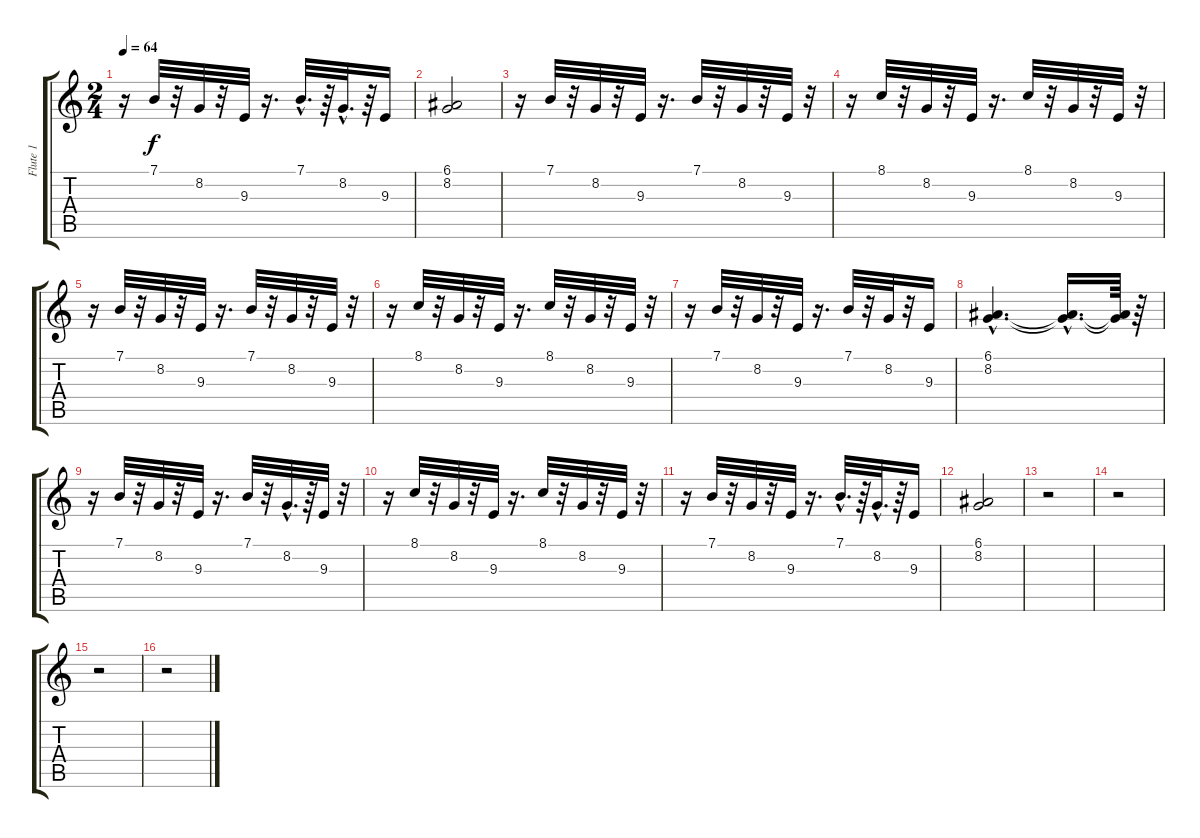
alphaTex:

\track ("Flute 1" "Flute 1") {instrument flute}
\staff {score tabs}
\tuning (E4 B3 G3 D3 A2 E2) {hide}
\ts (2 4)
\tempo 64
\clef g2
\ks c
r.16{dy f} 7.1.32 r.32 8.2.32 r.32 9.3.32 r.16{d} 7.1{hac}.32{d} r.64 8.2{hac}.32{d} r.64 9.3.16 |
(6.1 8.2).2 |
r.16 7.1.32 r.32 8.2.32 r.32 9.3.32 r.16{d} 7.1.32 r.32 8.2.32 r.32 9.3.32 r.32 |
r.16 8.1.32 r.32 8.2.32 r.32 9.3.32 r.16{d} 8.1.32 r.32 8.2.32 r.32 9.3.32 r.32 |
r.16 7.1.32 r.32 8.2.32 r.32 9.3.32 r.16{d} 7.1.32 r.32 8.2.32 r.32 9.3.32 r.32 |
r.16 8.1.32 r.32 8.2.32 r.32 9.3.32 r.16{d} 8.1.32 r.32 8.2.32 r.32 9.3.32 r.32 |
r.16 7.1.32 r.32 8.2.32 r.32 9.3.32 r.16{d} 7.1.32 r.32 8.2.32 r.32 9.3.16 |
(6.1{hac} 8.2{hac}).4{d} (6.1{hac t} 8.2{hac t}).16{d} (6.1{t} 8.2{t}).64 r.64 |
r.16 7.1.32 r.32 8.2.32 r.32 9.3.32 r.16{d} 7.1.32 r.32 8.2{hac}.32{d} r.64 9.3.32 r.32 |
r.16 8.1.32 r.32 8.2.32 r.32 9.3.32 r.16{d} 8.1.32 r.32 8.2.32 r.32 9.3.32 r.32 |
r.16 7.1.32 r.32 8.2.32 r.32 9.3.32 r.16{d} 7.1{hac}.32{d} r.64 8.2{hac}.32{d} r.64 9.3.16 |
(6.1 8.2).2 |
r.2 |
r.2 |
r.2 |
r.2
